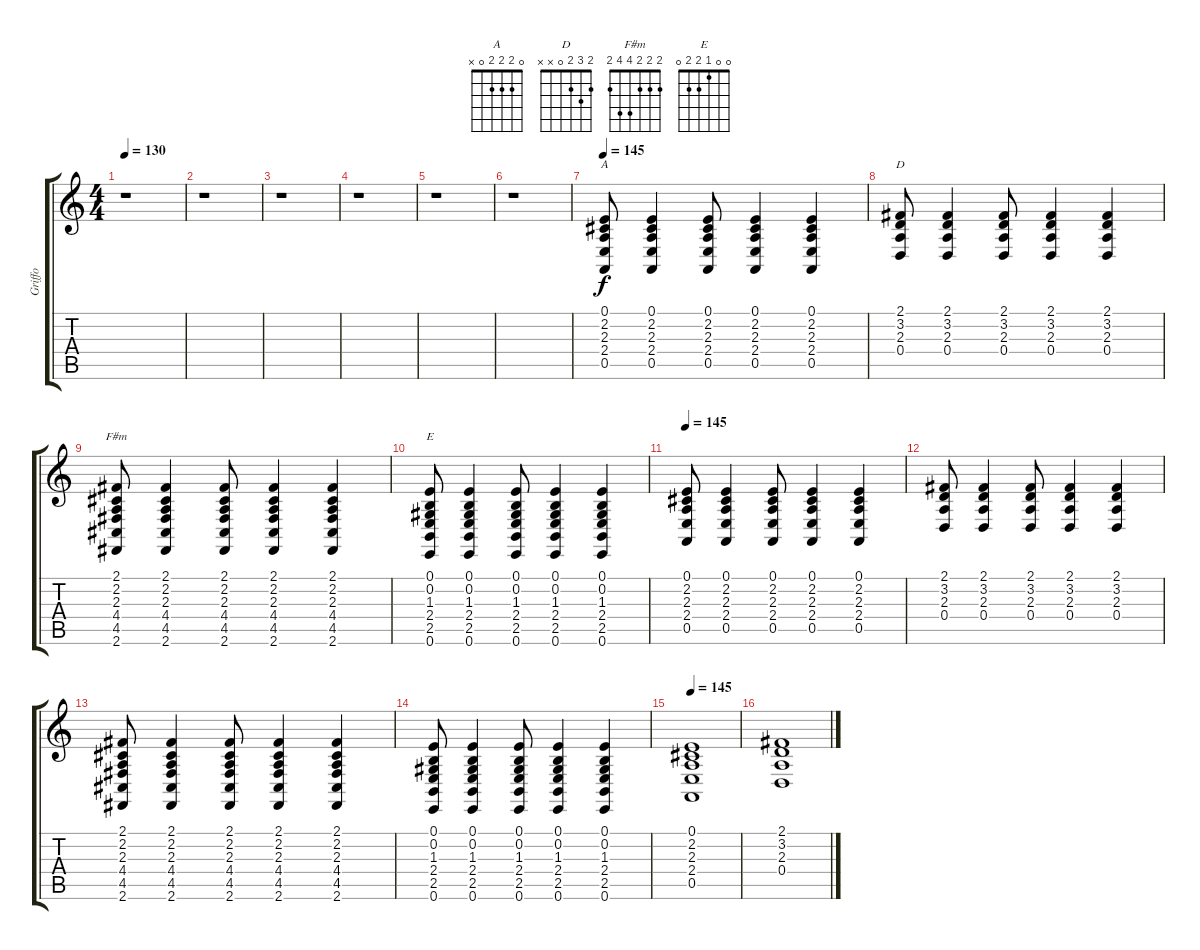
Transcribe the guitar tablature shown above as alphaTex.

\track ("Griffo" "Griffo") {instrument electricgrandpiano}
\staff {score tabs}
\tuning (E4 B3 G3 D3 A2 E2) {hide}
\chord ("A" 0 2 2 2 0 x)
\chord ("D" 2 3 2 0 x x)
\chord ("F#m" 2 2 2 4 4 2)
\chord ("E" 0 0 1 2 2 0)
\ts (4 4)
\tempo 130
\clef g2
\ks c
r.1{dy f} |
r.1 |
r.1 |
r.1 |
r.1 |
r.1 |
\tempo 145
(0.1 2.2 2.3 2.4 0.5).8{ch "A" volume 10} (0.1 2.2 2.3 2.4 0.5).4 (0.1 2.2 2.3 2.4 0.5).8 (0.1 2.2 2.3 2.4 0.5).4 (0.1 2.2 2.3 2.4 0.5).4 |
(2.1 3.2 2.3 0.4).8{ch "D"} (2.1 3.2 2.3 0.4).4 (2.1 3.2 2.3 0.4).8 (2.1 3.2 2.3 0.4).4 (2.1 3.2 2.3 0.4).4 |
(2.1 2.2 2.3 4.4 4.5 2.6).8{ch "F#m"} (2.1 2.2 2.3 4.4 4.5 2.6).4 (2.1 2.2 2.3 4.4 4.5 2.6).8 (2.1 2.2 2.3 4.4 4.5 2.6).4 (2.1 2.2 2.3 4.4 4.5 2.6).4 |
(0.1 0.2 1.3 2.4 2.5 0.6).8{ch "E"} (0.1 0.2 1.3 2.4 2.5 0.6).4 (0.1 0.2 1.3 2.4 2.5 0.6).8 (0.1 0.2 1.3 2.4 2.5 0.6).4 (0.1 0.2 1.3 2.4 2.5 0.6).4 |
\tempo 145
(0.1 2.2 2.3 2.4 0.5).8 (0.1 2.2 2.3 2.4 0.5).4 (0.1 2.2 2.3 2.4 0.5).8 (0.1 2.2 2.3 2.4 0.5).4 (0.1 2.2 2.3 2.4 0.5).4 |
(2.1 3.2 2.3 0.4).8 (2.1 3.2 2.3 0.4).4 (2.1 3.2 2.3 0.4).8 (2.1 3.2 2.3 0.4).4 (2.1 3.2 2.3 0.4).4 |
(2.1 2.2 2.3 4.4 4.5 2.6).8 (2.1 2.2 2.3 4.4 4.5 2.6).4 (2.1 2.2 2.3 4.4 4.5 2.6).8 (2.1 2.2 2.3 4.4 4.5 2.6).4 (2.1 2.2 2.3 4.4 4.5 2.6).4 |
(0.1 0.2 1.3 2.4 2.5 0.6).8 (0.1 0.2 1.3 2.4 2.5 0.6).4 (0.1 0.2 1.3 2.4 2.5 0.6).8 (0.1 0.2 1.3 2.4 2.5 0.6).4 (0.1 0.2 1.3 2.4 2.5 0.6).4 |
\tempo 145
(0.1 2.2 2.3 2.4 0.5).1{volume 13} |
(2.1 3.2 2.3 0.4).1
